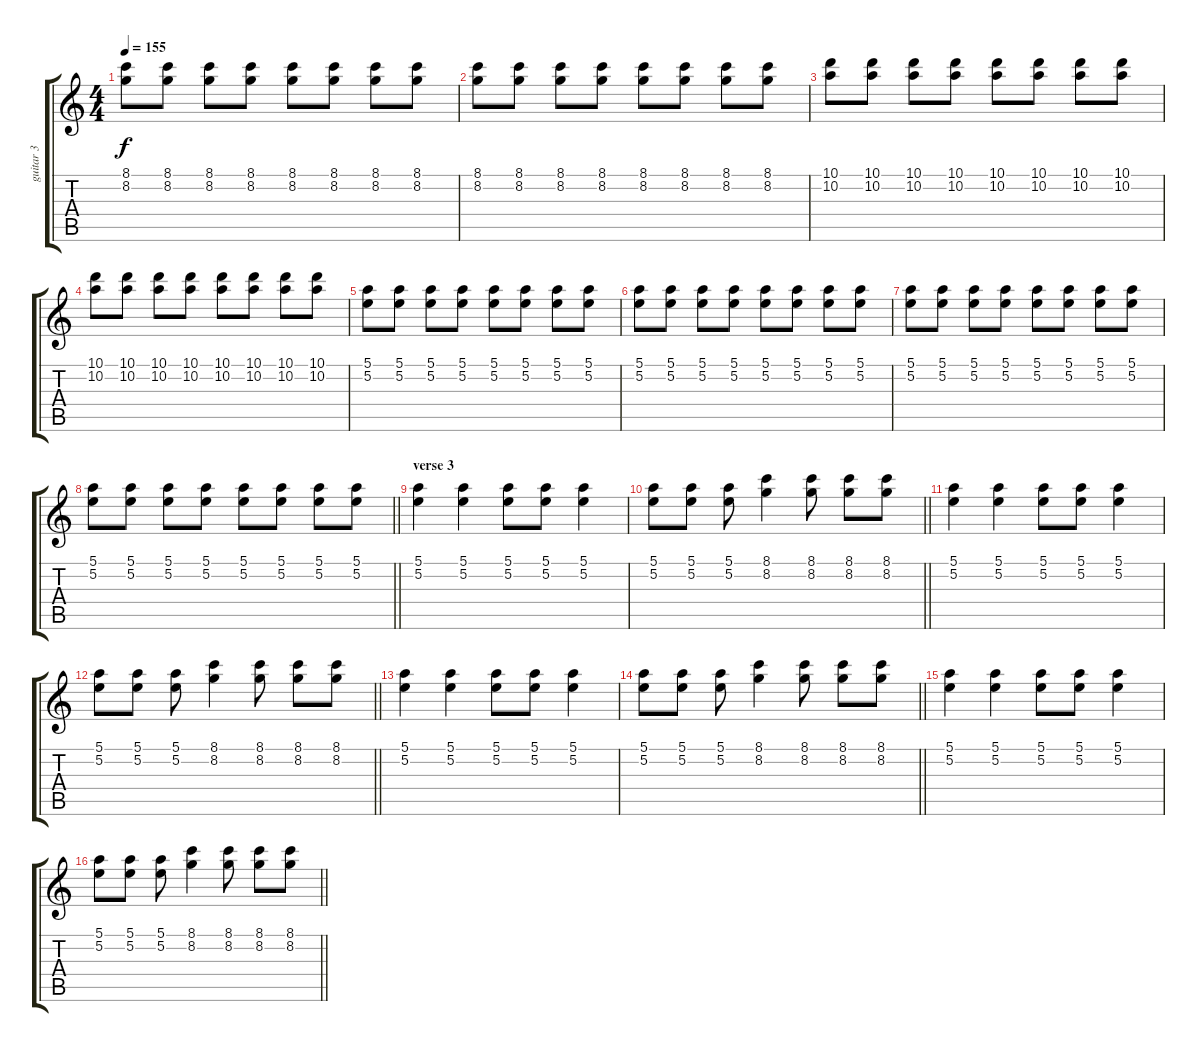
\track ("guitar 3" "guitar 3") {instrument electricguitarjazz}
\staff {score tabs}
\tuning (E4 B3 G3 D3 A2 E2) {hide}
\ts (4 4)
\tempo 155
\clef g2
\ks c
(8.1 8.2).8{dy f} (8.1 8.2).8 (8.1 8.2).8 (8.1 8.2).8 (8.1 8.2).8 (8.1 8.2).8 (8.1 8.2).8 (8.1 8.2).8 |
(8.1 8.2).8 (8.1 8.2).8 (8.1 8.2).8 (8.1 8.2).8 (8.1 8.2).8 (8.1 8.2).8 (8.1 8.2).8 (8.1 8.2).8 |
(10.1 10.2).8 (10.1 10.2).8 (10.1 10.2).8 (10.1 10.2).8 (10.1 10.2).8 (10.1 10.2).8 (10.1 10.2).8 (10.1 10.2).8 |
(10.1 10.2).8 (10.1 10.2).8 (10.1 10.2).8 (10.1 10.2).8 (10.1 10.2).8 (10.1 10.2).8 (10.1 10.2).8 (10.1 10.2).8 |
(5.1 5.2).8 (5.1 5.2).8 (5.1 5.2).8 (5.1 5.2).8 (5.1 5.2).8 (5.1 5.2).8 (5.1 5.2).8 (5.1 5.2).8 |
(5.1 5.2).8 (5.1 5.2).8 (5.1 5.2).8 (5.1 5.2).8 (5.1 5.2).8 (5.1 5.2).8 (5.1 5.2).8 (5.1 5.2).8 |
(5.1 5.2).8 (5.1 5.2).8 (5.1 5.2).8 (5.1 5.2).8 (5.1 5.2).8 (5.1 5.2).8 (5.1 5.2).8 (5.1 5.2).8 |
\barLineRight lightlight
(5.1 5.2).8 (5.1 5.2).8 (5.1 5.2).8 (5.1 5.2).8 (5.1 5.2).8 (5.1 5.2).8 (5.1 5.2).8 (5.1 5.2).8 |
\section ("" "verse 3")
(5.1 5.2).4 (5.1 5.2).4 (5.1 5.2).8 (5.1 5.2).8 (5.1 5.2).4 |
\barLineRight lightlight
(5.1 5.2).8 (5.1 5.2).8 (5.1 5.2).8 (8.1 8.2).4 (8.1 8.2).8 (8.1 8.2).8 (8.1 8.2).8 |
(5.1 5.2).4 (5.1 5.2).4 (5.1 5.2).8 (5.1 5.2).8 (5.1 5.2).4 |
\barLineRight lightlight
(5.1 5.2).8 (5.1 5.2).8 (5.1 5.2).8 (8.1 8.2).4 (8.1 8.2).8 (8.1 8.2).8 (8.1 8.2).8 |
(5.1 5.2).4 (5.1 5.2).4 (5.1 5.2).8 (5.1 5.2).8 (5.1 5.2).4 |
\barLineRight lightlight
(5.1 5.2).8 (5.1 5.2).8 (5.1 5.2).8 (8.1 8.2).4 (8.1 8.2).8 (8.1 8.2).8 (8.1 8.2).8 |
(5.1 5.2).4 (5.1 5.2).4 (5.1 5.2).8 (5.1 5.2).8 (5.1 5.2).4 |
\barLineRight lightlight
(5.1 5.2).8 (5.1 5.2).8 (5.1 5.2).8 (8.1 8.2).4 (8.1 8.2).8 (8.1 8.2).8 (8.1 8.2).8
